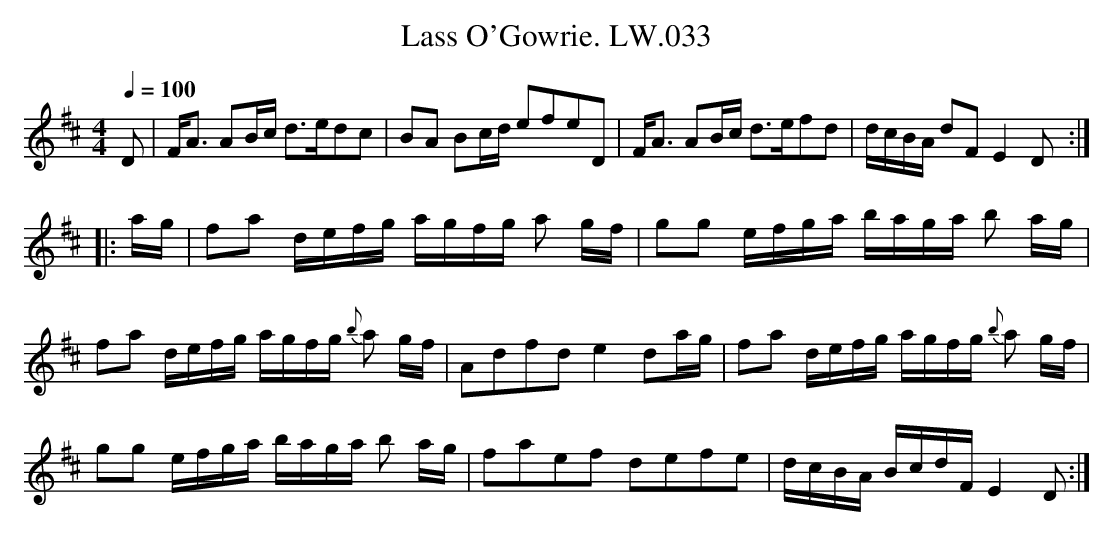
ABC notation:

X:1
T:Lass O'Gowrie. LW.033
M:4/4
Q:1/4=100
L:1/8
K:D
D | F<A AB/c/ d>edc | BA Bc/d/ efeD | F<A AB/c/ d>efd | d/c/B/A/ dF E2 D :|
|: a/g/ | fa d/e/f/g/ a/g/f/g/ a g/f/ | gg e/f/g/a/ b/a/g/a/ b a/g/ |
fa d/e/f/g/ a/g/f/g/ {b}a g/f/ | Adfd e2 da/g/ | fa d/e/f/g/ a/g/f/g/ {b}a g/f/ |
gg e/f/g/a/ b/a/g/a/ b a/g/ | faef defe | d/c/B/A/ B/c/d/F/ E2 D :|
